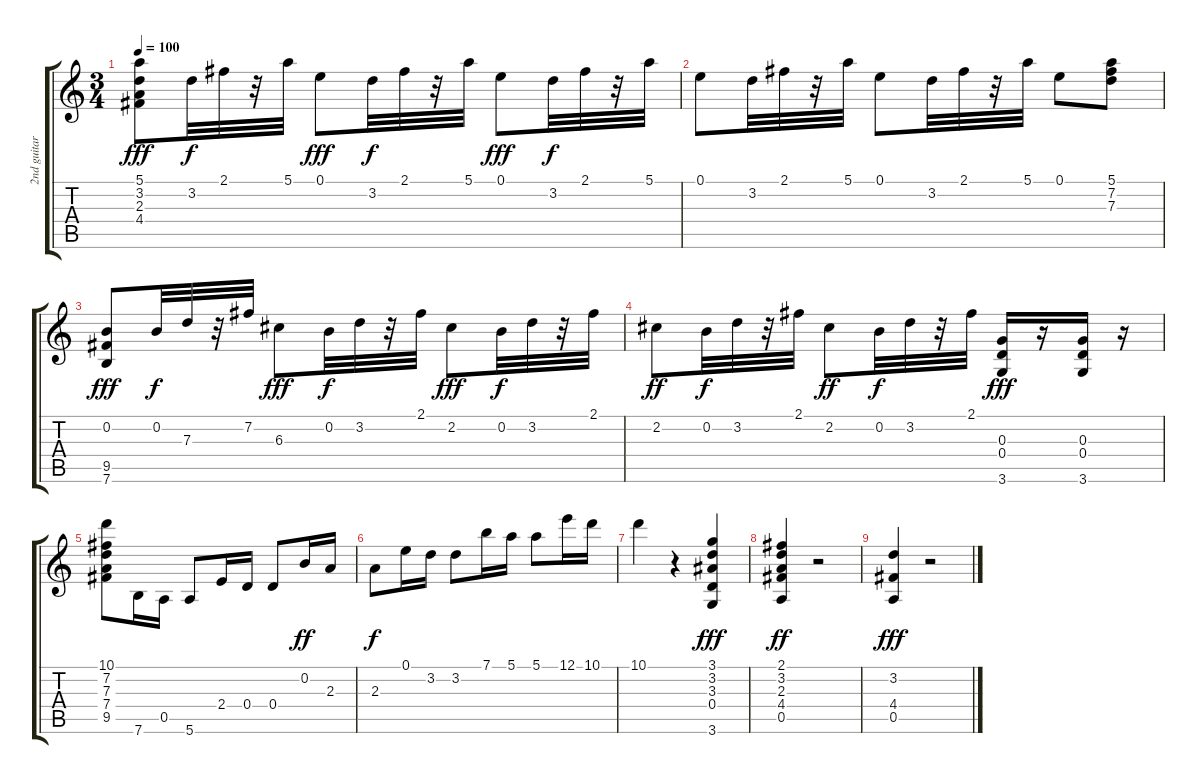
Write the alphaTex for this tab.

\track ("2nd guitar" "2nd guitar") {instrument acousticguitarnylon}
\staff {score tabs}
\tuning (E4 B3 G3 D3 A2 E2) {hide}
\ts (3 4)
\tempo 100
\clef g2
\ks c
(5.1 3.2 2.3 4.4).8{dy fff} 3.2.32{dy f} 2.1.32 r.32 5.1.32 0.1.8{dy fff} 3.2.32{dy f} 2.1.32 r.32 5.1.32 0.1.8{dy fff} 3.2.32{dy f} 2.1.32 r.32 5.1.32 |
0.1.8 3.2.32 2.1.32 r.32 5.1.32 0.1.8 3.2.32 2.1.32 r.32 5.1.32 0.1.8 (5.1 7.2 7.3).8 |
(0.2 9.5 7.6).8{dy fff} 0.2.32{dy f} 7.3.32 r.32 7.2.32 6.3.8{dy fff} 0.2.32{dy f} 3.2.32 r.32 2.1.32 2.2.8{dy fff} 0.2.32{dy f} 3.2.32 r.32 2.1.32 |
2.2.8{dy ff} 0.2.32{dy f} 3.2.32 r.32 2.1.32 2.2.8{dy ff} 0.2.32{dy f} 3.2.32 r.32 2.1.32 (0.3 0.4 3.6).16{dy fff} r.16 (0.3 0.4 3.6).16 r.16 |
(10.1 7.2 7.3 7.4 9.5).8 7.6.16 0.5.16 5.6.8 2.4.16 0.4.16 0.4.8 0.2.16{dy ff} 2.3.16 |
2.3.8{dy f} 0.1.16 3.2.16 3.2.8 7.1.16 5.1.16 5.1.8 12.1.16 10.1.16 |
10.1.4 r.4 (3.1 3.2 3.3 0.4 3.6).4{dy fff} |
(2.1 3.2 2.3 4.4 0.5).4{dy ff} r.2 |
(3.2 4.4 0.5).4{dy fff} r.2
